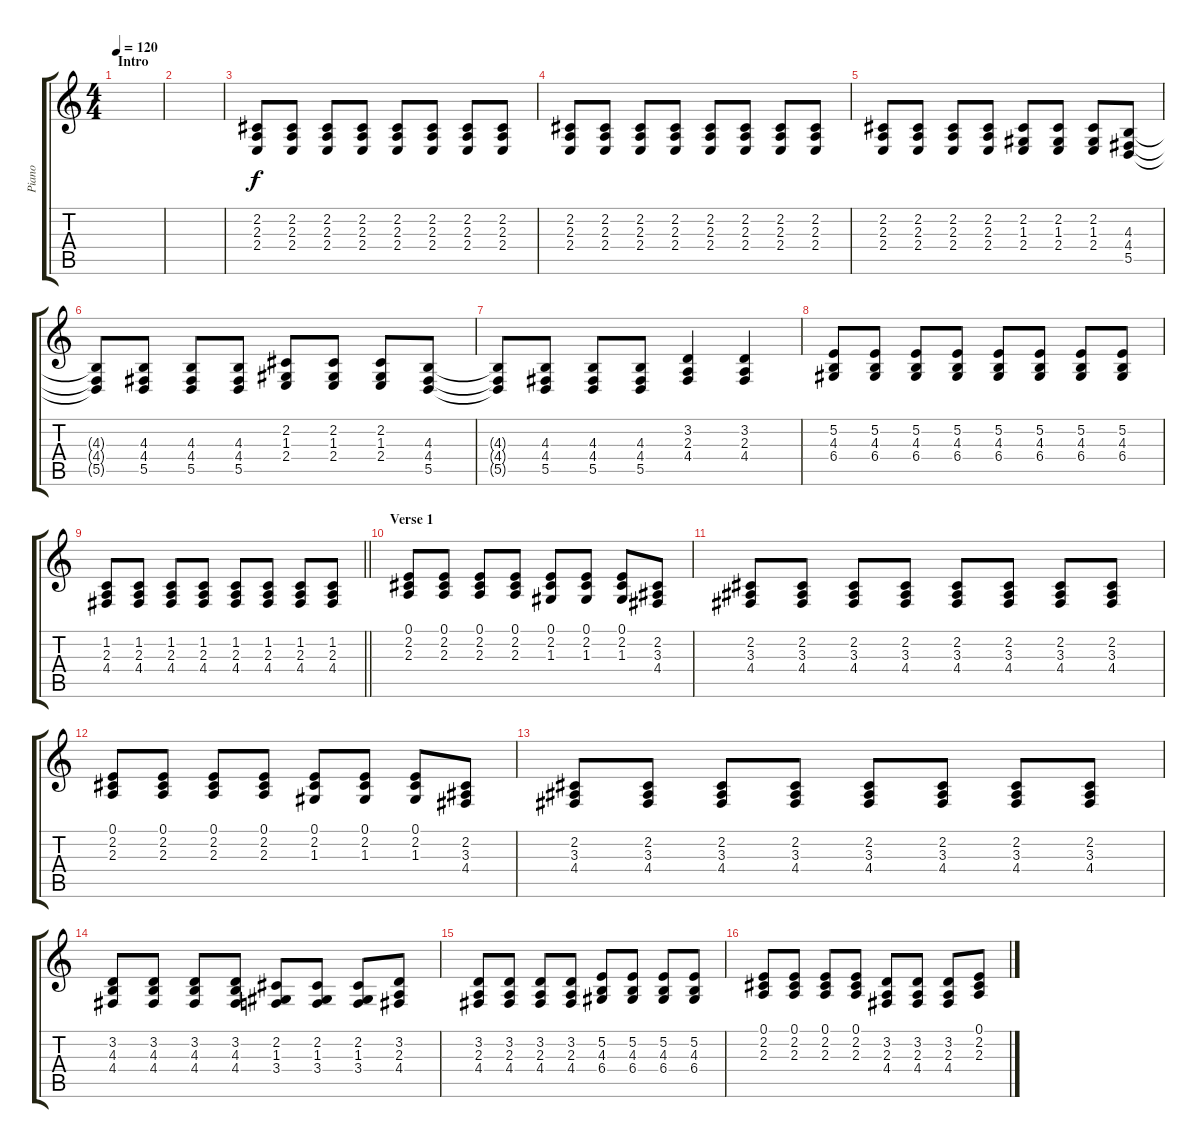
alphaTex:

\track ("Piano" "Piano") {instrument acousticgrandpiano}
\staff {score tabs}
\tuning (E4 B3 G3 D3 A2 E2) {hide}
\ts (4 4)
\section ("" "Intro")
\tempo 120
\clef g2
\ks c
|
|
(2.2 2.3 2.4).8 (2.2 2.3 2.4).8 (2.2 2.3 2.4).8 (2.2 2.3 2.4).8 (2.2 2.3 2.4).8 (2.2 2.3 2.4).8 (2.2 2.3 2.4).8 (2.2 2.3 2.4).8 |
(2.2 2.3 2.4).8 (2.2 2.3 2.4).8 (2.2 2.3 2.4).8 (2.2 2.3 2.4).8 (2.2 2.3 2.4).8 (2.2 2.3 2.4).8 (2.2 2.3 2.4).8 (2.2 2.3 2.4).8 |
(2.2 2.3 2.4).8 (2.2 2.3 2.4).8 (2.2 2.3 2.4).8 (2.2 2.3 2.4).8 (2.2 1.3 2.4).8 (2.2 1.3 2.4).8 (2.2 1.3 2.4).8 (4.3 4.4 5.5).8 |
(4.3{t} 4.4{t} 5.5{t}).8 (4.3 4.4 5.5).8 (4.3 4.4 5.5).8 (4.3 4.4 5.5).8 (2.2 1.3 2.4).8 (2.2 1.3 2.4).8 (2.2 1.3 2.4).8 (4.3 4.4 5.5).8 |
(4.3{t} 4.4{t} 5.5{t}).8 (4.3 4.4 5.5).8 (4.3 4.4 5.5).8 (4.3 4.4 5.5).8 (3.2 2.3 4.4).4 (3.2 2.3 4.4).4 |
(5.2 4.3 6.4).8 (5.2 4.3 6.4).8 (5.2 4.3 6.4).8 (5.2 4.3 6.4).8 (5.2 4.3 6.4).8 (5.2 4.3 6.4).8 (5.2 4.3 6.4).8 (5.2 4.3 6.4).8 |
\barLineRight lightlight
(1.2 2.3 4.4).8 (1.2 2.3 4.4).8 (1.2 2.3 4.4).8 (1.2 2.3 4.4).8 (1.2 2.3 4.4).8 (1.2 2.3 4.4).8 (1.2 2.3 4.4).8 (1.2 2.3 4.4).8 |
\section ("" "Verse 1")
(0.1 2.2 2.3).8 (0.1 2.2 2.3).8 (0.1 2.2 2.3).8 (0.1 2.2 2.3).8 (0.1 2.2 1.3).8 (0.1 2.2 1.3).8 (0.1 2.2 1.3).8 (2.2 3.3 4.4).8 |
(2.2 3.3 4.4).8 (2.2 3.3 4.4).8 (2.2 3.3 4.4).8 (2.2 3.3 4.4).8 (2.2 3.3 4.4).8 (2.2 3.3 4.4).8 (2.2 3.3 4.4).8 (2.2 3.3 4.4).8 |
(0.1 2.2 2.3).8 (0.1 2.2 2.3).8 (0.1 2.2 2.3).8 (0.1 2.2 2.3).8 (0.1 2.2 1.3).8 (0.1 2.2 1.3).8 (0.1 2.2 1.3).8 (2.2 3.3 4.4).8 |
(2.2 3.3 4.4).8 (2.2 3.3 4.4).8 (2.2 3.3 4.4).8 (2.2 3.3 4.4).8 (2.2 3.3 4.4).8 (2.2 3.3 4.4).8 (2.2 3.3 4.4).8 (2.2 3.3 4.4).8 |
(3.2 4.3 4.4).8 (3.2 4.3 4.4).8 (3.2 4.3 4.4).8 (3.2 4.3 4.4).8 (2.2 1.3 3.4).8 (2.2 1.3 3.4).8 (2.2 1.3 3.4).8 (3.2 2.3 4.4).8 |
(3.2 2.3 4.4).8 (3.2 2.3 4.4).8 (3.2 2.3 4.4).8 (3.2 2.3 4.4).8 (5.2 4.3 6.4).8 (5.2 4.3 6.4).8 (5.2 4.3 6.4).8 (5.2 4.3 6.4).8 |
(0.1 2.2 2.3).8 (0.1 2.2 2.3).8 (0.1 2.2 2.3).8 (0.1 2.2 2.3).8 (3.2 2.3 4.4).8 (3.2 2.3 4.4).8 (3.2 2.3 4.4).8 (0.1 2.2 2.3).8
